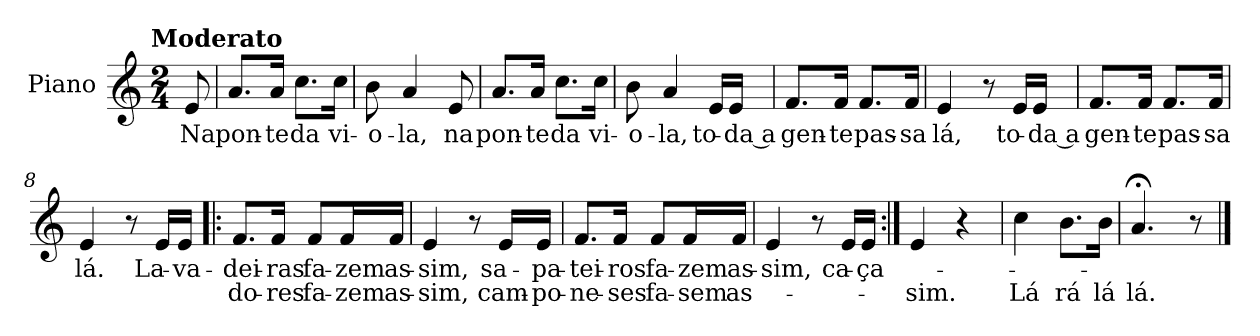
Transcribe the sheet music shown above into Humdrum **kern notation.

**kern	**text	**text
*part1	*part1	*part1
*staff1	*staff1	*staff1
*I"Piano	*	*
*I'Pno.	*	*
*clefG2	*	*
*k[]	*	*
!!LO:TX:omd:t=Moderato
*M2/4	*	*
*MM80	*	*
=	=	=
8e/	Na	.
=1	=1	=1
8.a/L	pon-	.
16a/Jk	-te	.
8.cc\L	da	.
16cc\Jk	vi-	.
=2	=2	=2
8b\	-o-	.
4a/	-la,	.
8e/	na	.
=3	=3	=3
8.a/L	pon-	.
16a/Jk	-te	.
8.cc\L	da	.
16cc\Jk	vi-	.
=4	=4	=4
8b\	-o-	.
4a/	-la,	.
16e/LL	to-	.
16e/JJ	-da a	.
=5	=5	=5
8.f/L	gen-	.
16f/Jk	-te	.
8.f/L	pas-	.
16f/Jk	-sa	.
!!LO:LB:g=z
=6	=6	=6
4e/	lá,	.
8r	.	.
16e/LL	to-	.
16e/JJ	-da a	.
=7	=7	=7
8.f/L	gen-	.
16f/Jk	-te	.
8.f/L	pas-	.
16f/Jk	-sa	.
=8	=8	=8
4e/	lá.	.
8r	.	.
16e/LL	La-	.
16e/JJ	-va-	.
=9!|:	=9!|:	=9!|:
8.f/L	-dei-	do-
16f/Jk	-ras	-res
8f/L	fa-	fa-
16f/L	-zem	-zem
16f/JJ	as-	as-
=10	=10	=10
4e/	-sim,	-sim,
8r	.	.
16e/LL	sa-	cam-
16e/JJ	-pa-	-po-
!!LO:LB:g=z
=11	=11	=11
8.f/L	-tei-	-ne-
16f/Jk	-ros	-ses
8f/L	fa-	fa-
16f/L	-zem	-sem
16f/JJ	as-	as-
=12	=12	=12
4e/	-sim,	.
8r	.	.
16e/LL	ca-	.
16e/JJ	-ça-	.
=13:|!	=13:|!	=13:|!
4e/	.	-sim.
4r	.	.
=14	=14	=14
4cc\	.	Lá
8.b\L	.	rá
16b\Jk	.	lá
=15	=15	=15
4.a;</	.	lá.
8r	.	.
==	==	==
*-	*-	*-
